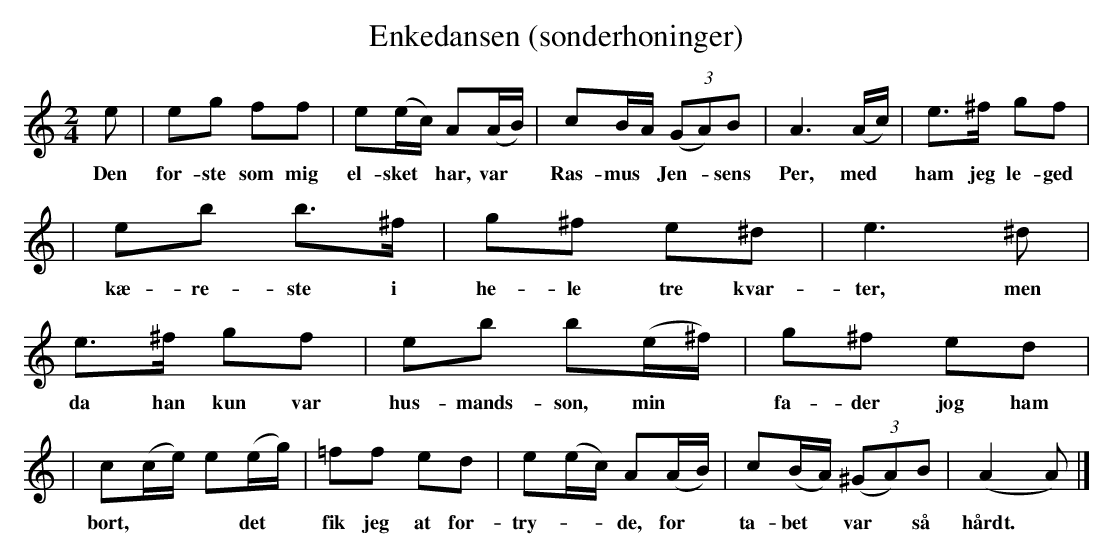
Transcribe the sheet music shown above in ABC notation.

X:1
T: Enkedansen (s\onderhoninger)
M: 2/4
L: 1/8
K: Am
e | eg ff | e(e/c/) A(A/B/) | cB/A/ (3(GA)B | A3 (A/c/) | e>^f gf |
w: Den f\or-ste som mig el-sket* har, var* Ras-mus* Jen-*sens Per, med* ham jeg le-ged
| eb b>^f | g^f e^d | e3 ^d | e>^f gf | eb b(e/^f/) | g^f ed |
w: k\ae-re-ste i he-le tre kvar-ter, men da han kun var hus-mands-s\on, min* fa-der jog ham
| c(c/e/) e(e/g/) | =ff ed | e(e/c/) A(A/B/) | c(B/A/) (3(^GA)B | (A2 A) |]
w: bort,*** det* fik jeg at for-try-**de, for* ta-bet* var* s\aa h\aardt.
